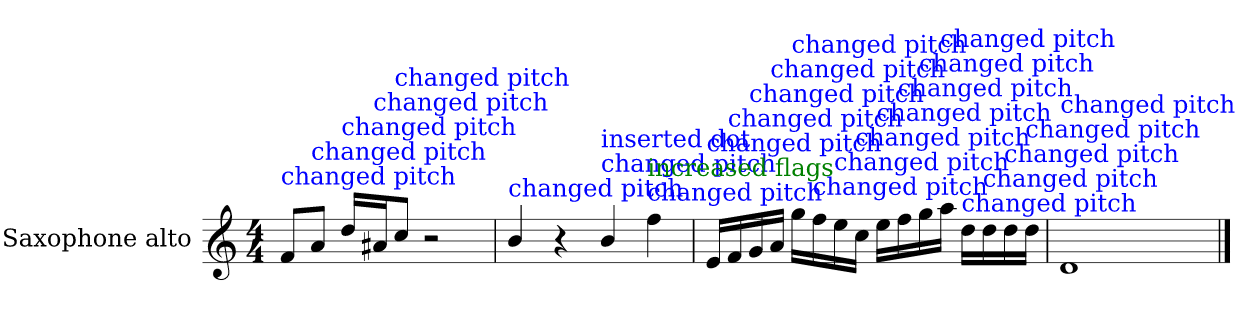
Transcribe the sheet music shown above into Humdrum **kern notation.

**kern
*part1
*staff1
*I"Saxophone alto
*I'Sax. A.
*clefG2
*ITrd5c9
*k[b-e-a-]
*M4/4
=1
!LO:TX:color=#0000FF:t=changed pitch
8A-i/L
!LO:TX:color=#0000FF:t=changed pitch
8ci/J
!LO:TX:color=#0000FF:t=changed pitch
16fi/LL
!LO:TX:color=#0000FF:t=changed pitch
16c#Xi/J
!LO:TX:color=#0000FF:t=changed pitch
8e-i/J
2r
=2
!LO:TX:color=#0000FF:t=changed pitch
4di/
4r
!LO:TX:color=#0000FF:t=changed pitch
!LO:TX:color=#0000FF:t=inserted dot
4di/
!LO:TX:color=#0000FF:t=changed pitch
!LO:TX:color=#008000:t=increased flags
4a-j\
=3
!LO:TX:color=#0000FF:t=changed pitch
16Gi/LL
!LO:TX:color=#0000FF:t=changed pitch
16A-i/
!LO:TX:color=#0000FF:t=changed pitch
16B-i/
!LO:TX:color=#0000FF:t=changed pitch
16ci/JJ
!LO:TX:color=#0000FF:t=changed pitch
16b-i\LL
!LO:TX:color=#0000FF:t=changed pitch
16a-i\
!LO:TX:color=#0000FF:t=changed pitch
16gi\
!LO:TX:color=#0000FF:t=changed pitch
16e-i\JJ
!LO:TX:color=#0000FF:t=changed pitch
16gi\LL
!LO:TX:color=#0000FF:t=changed pitch
16a-i\
!LO:TX:color=#0000FF:t=changed pitch
16b-i\
!LO:TX:color=#0000FF:t=changed pitch
16cci\JJ
!LO:TX:color=#0000FF:t=changed pitch
16fi\LL
!LO:TX:color=#0000FF:t=changed pitch
16fi\
!LO:TX:color=#0000FF:t=changed pitch
16fi\
!LO:TX:color=#0000FF:t=changed pitch
16fi\JJ
=4
!LO:TX:color=#0000FF:t=changed pitch
1Fi
==
*-
